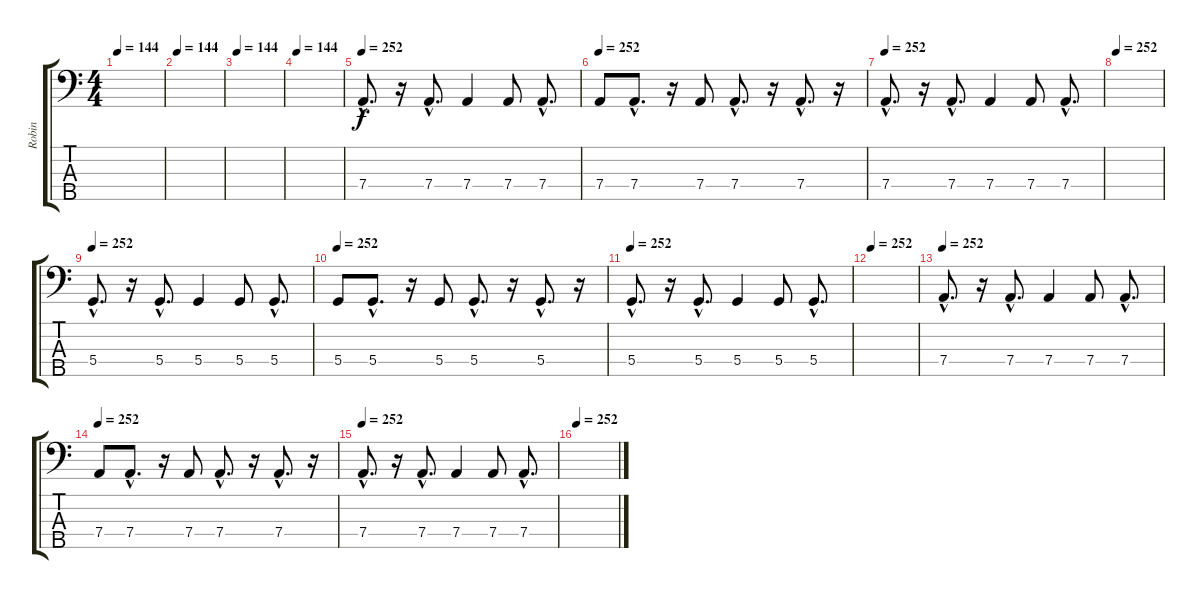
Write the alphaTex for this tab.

\track ("Robin" "Robin") {instrument electricbassfinger}
\staff {score tabs}
\tuning (F2 C2 G1 D1 A0) {hide}
\ts (4 4)
\tempo 144
\clef f4
\ks c
|
\tempo 144
|
\tempo 144
|
\tempo 144
|
\tempo 252
7.4{hac}.8{d} r.16 7.4{hac}.8{d} 7.4.4 7.4.8 7.4{hac}.8{d} |
\tempo 252
7.4.8 7.4{hac}.8{d} r.16 7.4.8 7.4{hac}.8{d} r.16 7.4{hac}.8{d} r.16 |
\tempo 252
7.4{hac}.8{d} r.16 7.4{hac}.8{d} 7.4.4 7.4.8 7.4{hac}.8{d} |
\tempo 252
|
\tempo 252
5.4{hac}.8{d} r.16 5.4{hac}.8{d} 5.4.4 5.4.8 5.4{hac}.8{d} |
\tempo 252
5.4.8 5.4{hac}.8{d} r.16 5.4.8 5.4{hac}.8{d} r.16 5.4{hac}.8{d} r.16 |
\tempo 252
5.4{hac}.8{d} r.16 5.4{hac}.8{d} 5.4.4 5.4.8 5.4{hac}.8{d} |
\tempo 252
|
\tempo 252
7.4{hac}.8{d} r.16 7.4{hac}.8{d} 7.4.4 7.4.8 7.4{hac}.8{d} |
\tempo 252
7.4.8 7.4{hac}.8{d} r.16 7.4.8 7.4{hac}.8{d} r.16 7.4{hac}.8{d} r.16 |
\tempo 252
7.4{hac}.8{d} r.16 7.4{hac}.8{d} 7.4.4 7.4.8 7.4{hac}.8{d} |
\tempo 252
